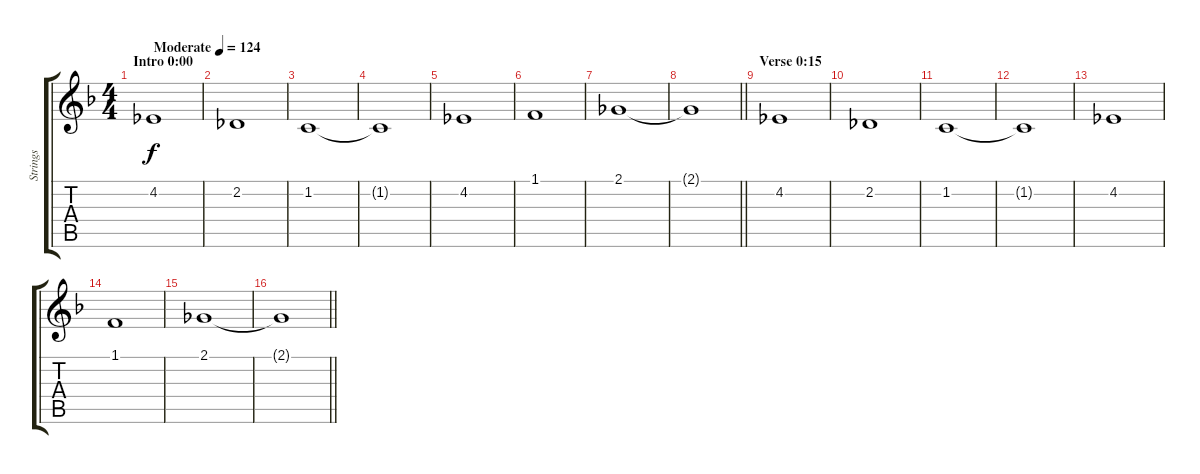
\track ("Strings" "Strings") {instrument stringensemble1}
\staff {score tabs}
\tuning (E4 B3 G3 D3 A2 E2) {hide}
\ts (4 4)
\section ("" "Intro 0:00")
\tempo (124 "Moderate")
\clef g2
\ks f
4.2.1{dy f instrument stringensemble1} |
2.2.1 |
1.2.1 |
1.2{t}.1 |
4.2.1 |
1.1.1 |
2.1.1 |
\barLineRight lightlight
2.1{t}.1 |
\section ("" "Verse 0:15")
4.2.1 |
2.2.1 |
1.2.1 |
1.2{t}.1 |
4.2.1 |
1.1.1 |
2.1.1 |
\barLineRight lightlight
2.1{t}.1
